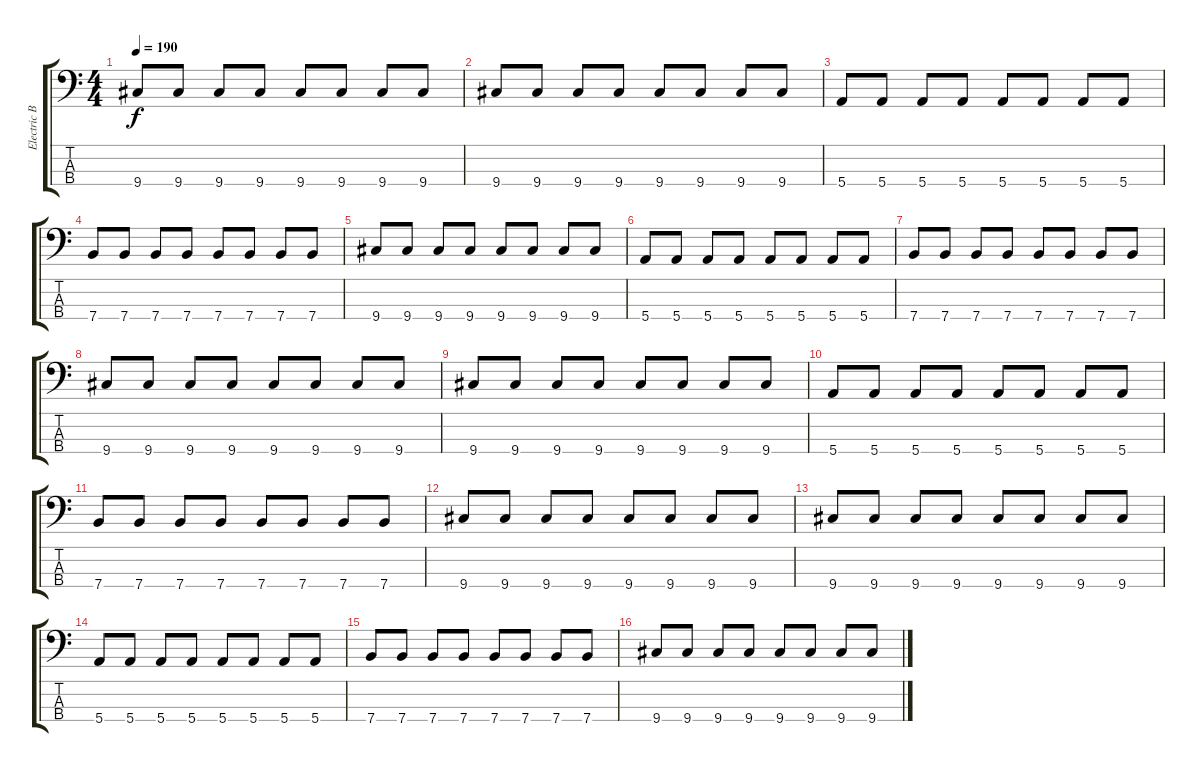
\track ("Electric Bass" "Electric B") {instrument electricbassfinger}
\staff {score tabs}
\tuning (G2 D2 A1 E1) {hide}
\ts (4 4)
\tempo 190
\clef f4
\ks c
9.4.8{dy f} 9.4.8 9.4.8 9.4.8 9.4.8 9.4.8 9.4.8 9.4.8 |
9.4.8 9.4.8 9.4.8 9.4.8 9.4.8 9.4.8 9.4.8 9.4.8 |
5.4.8 5.4.8 5.4.8 5.4.8 5.4.8 5.4.8 5.4.8 5.4.8 |
7.4.8 7.4.8 7.4.8 7.4.8 7.4.8 7.4.8 7.4.8 7.4.8 |
9.4.8 9.4.8 9.4.8 9.4.8 9.4.8 9.4.8 9.4.8 9.4.8 |
5.4.8 5.4.8 5.4.8 5.4.8 5.4.8 5.4.8 5.4.8 5.4.8 |
7.4.8 7.4.8 7.4.8 7.4.8 7.4.8 7.4.8 7.4.8 7.4.8 |
9.4.8 9.4.8 9.4.8 9.4.8 9.4.8 9.4.8 9.4.8 9.4.8 |
9.4.8 9.4.8 9.4.8 9.4.8 9.4.8 9.4.8 9.4.8 9.4.8 |
5.4.8 5.4.8 5.4.8 5.4.8 5.4.8 5.4.8 5.4.8 5.4.8 |
7.4.8 7.4.8 7.4.8 7.4.8 7.4.8 7.4.8 7.4.8 7.4.8 |
9.4.8 9.4.8 9.4.8 9.4.8 9.4.8 9.4.8 9.4.8 9.4.8 |
9.4.8 9.4.8 9.4.8 9.4.8 9.4.8 9.4.8 9.4.8 9.4.8 |
5.4.8 5.4.8 5.4.8 5.4.8 5.4.8 5.4.8 5.4.8 5.4.8 |
7.4.8 7.4.8 7.4.8 7.4.8 7.4.8 7.4.8 7.4.8 7.4.8 |
9.4.8 9.4.8 9.4.8 9.4.8 9.4.8 9.4.8 9.4.8 9.4.8
